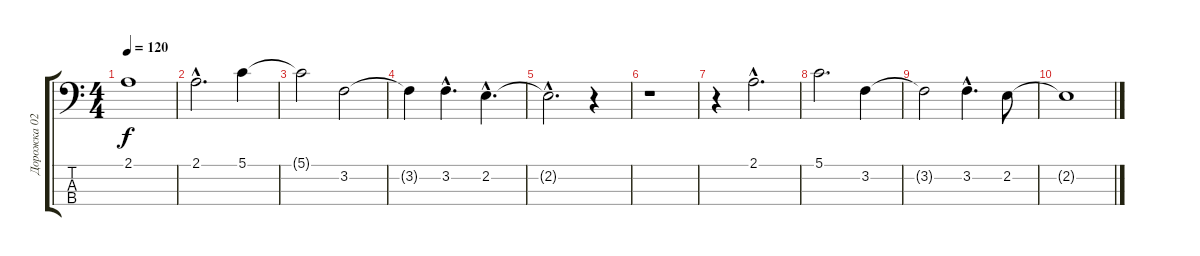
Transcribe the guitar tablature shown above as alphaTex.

\track ("Дорожка 02" "Дорожка 02") {instrument acousticbass}
\staff {score tabs}
\tuning (G2 D2 A1 E1) {hide}
\ts (4 4)
\tempo 120
\clef f4
\ks c
2.1.1{dy f} |
2.1{hac}.2{d} 5.1.4 |
5.1{t}.2 3.2.2 |
3.2{t}.4 3.2{hac}.4{d} 2.2{hac}.4{d} |
2.2{hac t}.2{d} r.4 |
r.1 |
r.4 2.1{hac}.2{d} |
5.1.2{d} 3.2.4 |
3.2{t}.2 3.2{hac}.4{d} 2.2.8 |
2.2{t}.1
